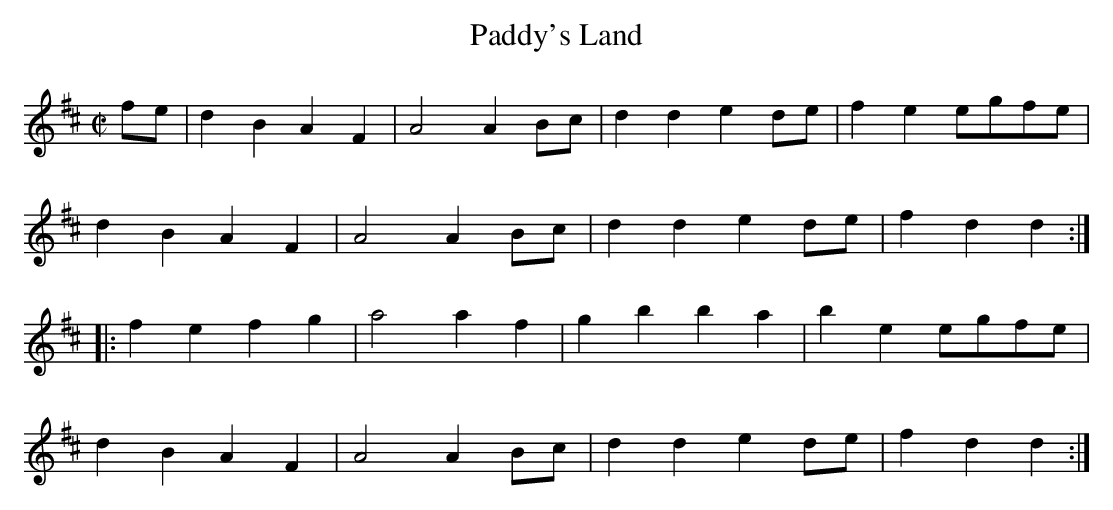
X:1
T:Paddy's Land
M:C|
L:1/8
K:D
fe|d2B2 A2F2|A4 A2 Bc|d2d2e2de|f2e2 egfe|
d2B2 A2F2|A4 A2 Bc|d2d2e2de|f2d2d2:|
|:f2e2f2g2|a4 a2f2|g2b2b2a2|b2e2 egfe|
d2B2A2F2|A4A2 Bc|d2d2e2de|f2d2d2:|]
